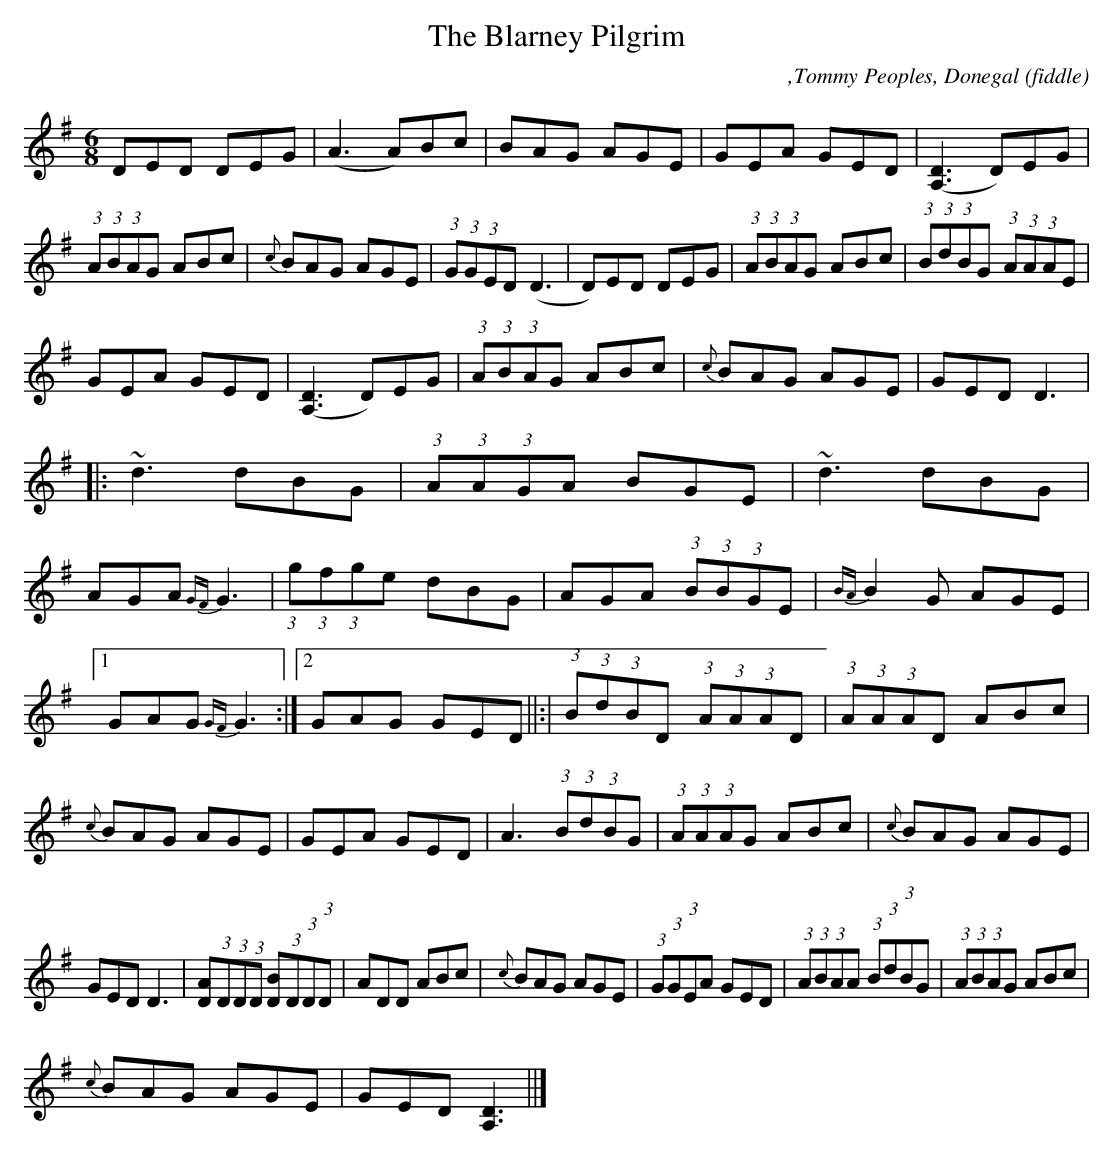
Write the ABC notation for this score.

X:1
T:The Blarney Pilgrim
C:,Tommy Peoples, Donegal (fiddle)
M:6/8
L:1/8
K:G
DED DEG |(A3A)Bc |BAG AGE |GEA GED |[D3(A,3]D)EG |.(3:2:1A.(3:2:1B.(3:2:1AG ABc |{c}BAG AGE |.(3:2:1G.(3:2:1G.(3:2:1ED (D3|D)ED DEG |(3:2:1A(3:2:1B(3:2:1AG ABc |.(3:2:1B.(3:2:1d.(3:2:1BG .(3:2:1A.(3:2:1A.(3:2:1AE |
GEA GED |[D3(A,3]D)EG |.(3:2:1A.(3:2:1B.(3:2:1AG ABc |{c}BAG AGE |GED D3 |:~d3 dBG |.(3:2:1A.(3:2:1A.(3:2:1GA BGE |~d3 dBG |AGA {GF}G3 |(3:2:1g(3:2:1f(3:2:1ge dBG |AGA .(3:2:1B.(3:2:1B.(3:2:1GE |{BA}B2 G AGE |[1
GAG {GF}G3 :|[2GAG GED ||:|.(3:2:1B.(3:2:1d.(3:2:1BD .(3:2:1A.(3:2:1A.(3:2:1AD |.(3:2:1A.(3:2:1A.(3:2:1AD ABc |{c}BAG AGE |GEA GED |A3 .(3:2:1B.(3:2:1d.(3:2:1BG |.(3:2:1A.(3:2:1A.(3:2:1AG ABc |{c}BAG AGE |
GED D3 |[AD].(3:2:1D.(3:2:1D.(3:2:1D [BD].(3:2:1D.(3:2:1D.(3:2:1D |ADD ABc |{c}BAG AGE |.(3:2:1G.(3:2:1G.(3:2:1EA GED |.(3:2:1A.(3:2:1B.(3:2:1AA .(3:2:1B.(3:2:1d.(3:2:1BG |.(3:2:1A.(3:2:1B.(3:2:1AG ABc |
{c}BAG AGE |GED [D3A,3] ||]
